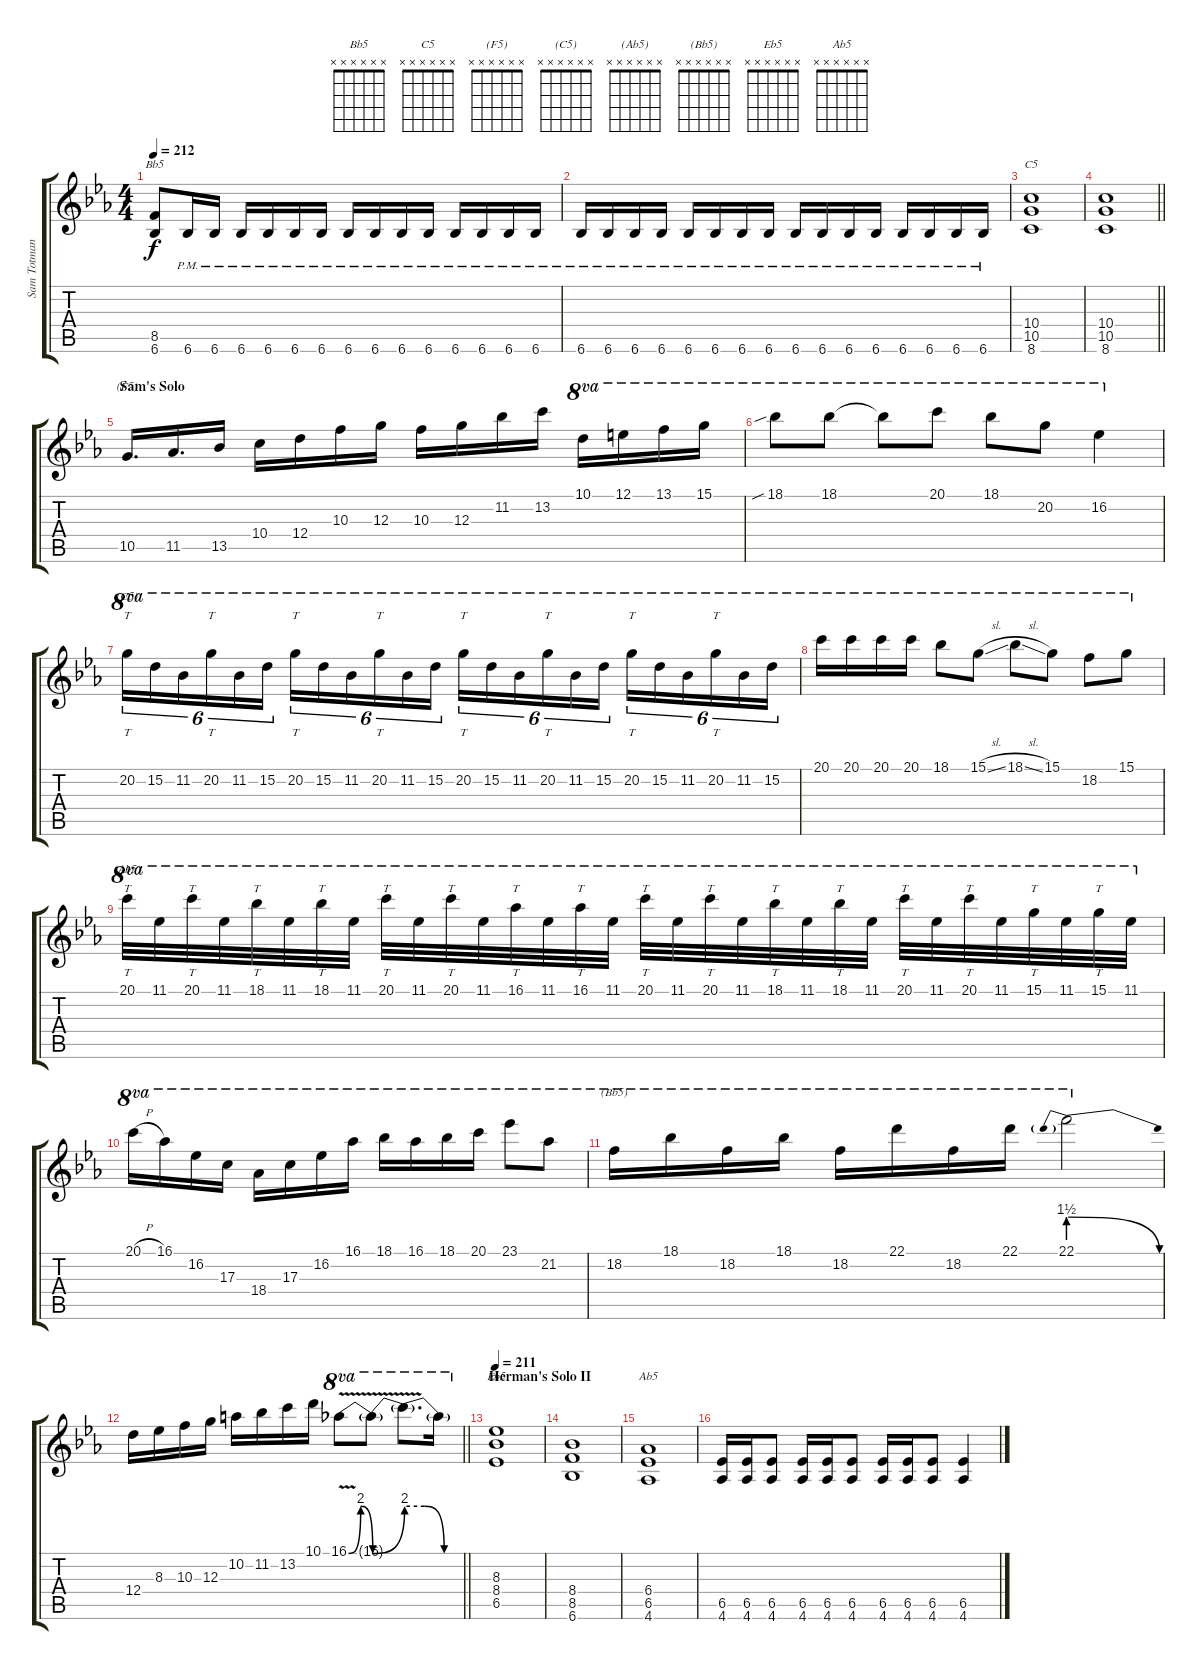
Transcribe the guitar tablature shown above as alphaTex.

\track ("Sam Totman (Lead 2 and Rhythm)" "Sam Totman") {instrument distortionguitar}
\staff {score tabs}
\tuning (E4 B3 G3 D3 A2 E2) {hide}
\chord ("Bb5" x x x x x x)
\chord ("C5" x x x x x x)
\chord ("(F5)" x x x x x x)
\chord ("(C5)" x x x x x x)
\chord ("(Ab5)" x x x x x x)
\chord ("(Bb5)" x x x x x x)
\chord ("Eb5" x x x x x x)
\chord ("Ab5" x x x x x x)
\ts (4 4)
\tempo 212
\clef g2
\ks eb
(8.5 6.6).8{ch "Bb5" dy f} 6.6{pm}.16 6.6{pm}.16 6.6{pm}.16 6.6{pm}.16 6.6{pm}.16 6.6{pm}.16 6.6{pm}.16 6.6{pm}.16 6.6{pm}.16 6.6{pm}.16 6.6{pm}.16 6.6{pm}.16 6.6{pm}.16 6.6{pm}.16 |
6.6{pm}.16 6.6{pm}.16 6.6{pm}.16 6.6{pm}.16 6.6{pm}.16 6.6{pm}.16 6.6{pm}.16 6.6{pm}.16 6.6{pm}.16 6.6{pm}.16 6.6{pm}.16 6.6{pm}.16 6.6{pm}.16 6.6{pm}.16 6.6{pm}.16 6.6{pm}.16 |
(10.4 10.5 8.6).1{ch "C5"} |
\barLineRight lightlight
(10.4 10.5 8.6).1 |
\section ("" "Sam's Solo")
10.5.16{d ch "(F5)"} 11.5.16{d} 13.5.16 10.4.16 12.4.16 10.3.16 12.3.16 10.3.16 12.3.16 11.2.16 13.2.16 10.1.16{ot 8va} 12.1.16{ot 8va} 13.1.16{ot 8va} 15.1.16{ot 8va} |
18.1{sib}.8{ot 8va} 18.1.8{ot 8va} 18.1{t}.8{ot 8va} 20.1.8{ot 8va} 18.1.8{ot 8va} 20.2.8{ot 8va} 16.2.4{ot 8va} |
20.2.16{tt tu (6 4) ch "(C5)" ot 8va} 15.2.16{tu (6 4) ot 8va} 11.2.16{tu (6 4) ot 8va} 20.2.16{tt tu (6 4) ot 8va} 11.2.16{tu (6 4) ot 8va} 15.2.16{tu (6 4) ot 8va} 20.2.16{tt tu (6 4) ot 8va} 15.2.16{tu (6 4) ot 8va} 11.2.16{tu (6 4) ot 8va} 20.2.16{tt tu (6 4) ot 8va} 11.2.16{tu (6 4) ot 8va} 15.2.16{tu (6 4) ot 8va} 20.2.16{tt tu (6 4) ot 8va} 15.2.16{tu (6 4) ot 8va} 11.2.16{tu (6 4) ot 8va} 20.2.16{tt tu (6 4) ot 8va} 11.2.16{tu (6 4) ot 8va} 15.2.16{tu (6 4) ot 8va} 20.2.16{tt tu (6 4) ot 8va} 15.2.16{tu (6 4) ot 8va} 11.2.16{tu (6 4) ot 8va} 20.2.16{tt tu (6 4) ot 8va} 11.2.16{tu (6 4) ot 8va} 15.2.16{tu (6 4) ot 8va} |
20.1.16{ot 8va} 20.1.16{ot 8va} 20.1.16{ot 8va} 20.1.16{ot 8va} 18.1.8{ot 8va} 15.1{sl}.8{ot 8va} 18.1{sl}.8{ot 8va} 15.1.8{ot 8va} 18.2.8{ot 8va} 15.1.8{ot 8va} |
20.1.32{tt ch "(Ab5)" ot 8va} 11.1.32{ot 8va} 20.1.32{tt ot 8va} 11.1.32{ot 8va} 18.1.32{tt ot 8va} 11.1.32{ot 8va} 18.1.32{tt ot 8va} 11.1.32{ot 8va} 20.1.32{tt ot 8va} 11.1.32{ot 8va} 20.1.32{tt ot 8va} 11.1.32{ot 8va} 16.1.32{tt ot 8va} 11.1.32{ot 8va} 16.1.32{tt ot 8va} 11.1.32{ot 8va} 20.1.32{tt ot 8va} 11.1.32{ot 8va} 20.1.32{tt ot 8va} 11.1.32{ot 8va} 18.1.32{tt ot 8va} 11.1.32{ot 8va} 18.1.32{tt ot 8va} 11.1.32{ot 8va} 20.1.32{tt ot 8va} 11.1.32{ot 8va} 20.1.32{tt ot 8va} 11.1.32{ot 8va} 15.1.32{tt ot 8va} 11.1.32{ot 8va} 15.1.32{tt ot 8va} 11.1.32{ot 8va} |
20.1{h}.16{ot 8va} 16.1.16{ot 8va} 16.2.16{ot 8va} 17.3.16{ot 8va} 18.4.16{ot 8va} 17.3.16{ot 8va} 16.2.16{ot 8va} 16.1.16{ot 8va} 18.1.16{ot 8va} 16.1.16{ot 8va} 18.1.16{ot 8va} 20.1.16{ot 8va} 23.1.8{ot 8va} 21.2.8{ot 8va} |
18.2.16{ch "(Bb5)" ot 8va} 18.1.16{ot 8va} 18.2.16{ot 8va} 18.1.16{ot 8va} 18.2.16{ot 8va} 22.1.16{ot 8va} 18.2.16{ot 8va} 22.1.16{ot 8va} 22.1{be (prebendrelease 0 6 60 0)}.2{ot 8va} |
\barLineRight lightlight
12.4.16 8.3.16 10.3.16 12.3.16 10.2.16 11.2.16 13.2.16 10.1.16 16.1{be (bendrelease 0 0 30 8 30 8 60 0) v}.8{ot 8va} 16.1{be (bend 0 0 60 8) v t}.8{ot 8va} 16.1{be (custom 0 8 20 8 40 0 60 0) t}.8{d ot 8va} 16.1{t}.16{ot 8va} |
\section ("" "Herman's Solo II")
\tempo 211
(8.3 8.4 6.5).1{ch "Eb5"} |
(8.4 8.5 6.6).1 |
(6.4 6.5 4.6).1{ch "Ab5"} |
(6.5 4.6).16 (6.5 4.6).16 (6.5 4.6).8 (6.5 4.6).16 (6.5 4.6).16 (6.5 4.6).8 (6.5 4.6).16 (6.5 4.6).16 (6.5 4.6).8 (6.5 4.6).4
